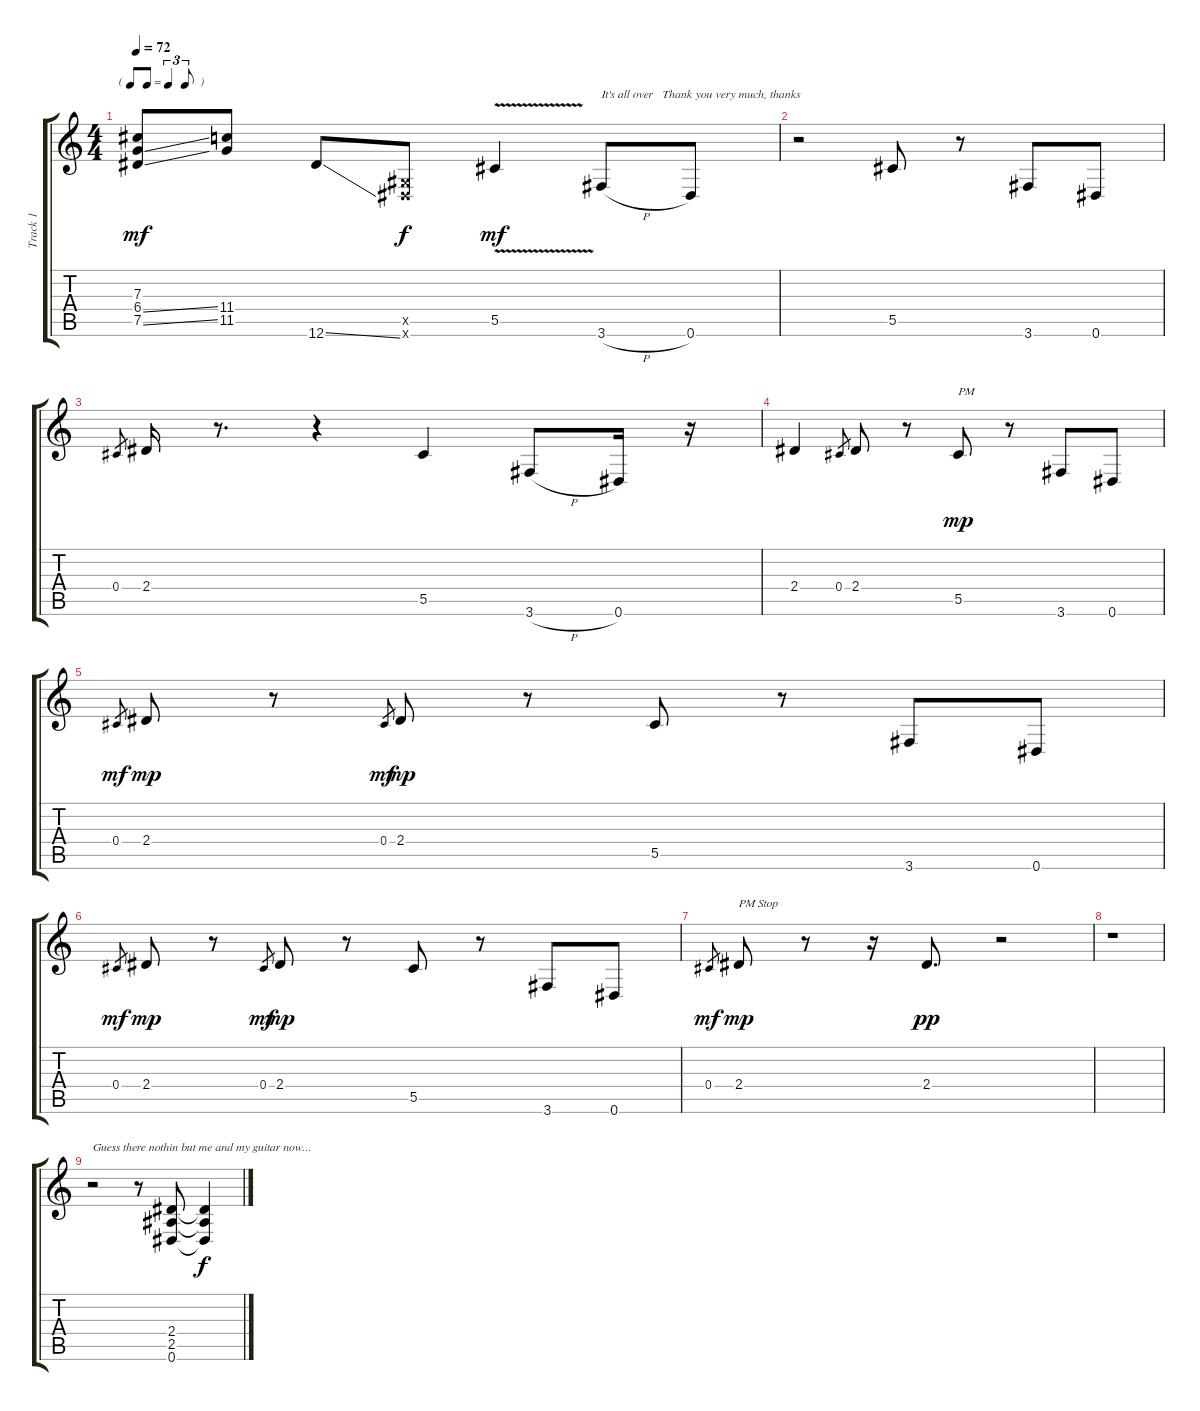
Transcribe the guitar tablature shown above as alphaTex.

\track ("Track 1" "Track 1") {instrument distortionguitar}
\staff {score tabs}
\tuning (Eb4 Bb3 Gb3 Db3 Ab2 Eb2) {hide}
\ts (4 4)
\tf triplet8th
\tempo 72
\clef g2
\ks c
(7.3 6.4{ss} 7.5{ss}).8{dy mf} (11.4 11.5).8 12.6{ss}.8 (0.5{x} 0.6{x}).8{dy f} 5.5{v}.4{dy mf} 3.6{h}.8{txt "It's all over   Thank you very much, thanks"} 0.6.8 |
r.2 5.5.8 r.8 3.6.8 0.6.8 |
0.4.8{gr} 2.4.16 r.8{d} r.4 5.5.4 3.6{h}.8 0.6.16 r.16 |
2.4.4 0.4.8{gr} 2.4.8 r.8 5.5.8{txt "PM" dy mp} r.8 3.6.8 0.6.8 |
0.4.8{gr dy mf} 2.4.8{dy mp} r.8 0.4.8{gr dy mf} 2.4.8{dy mp} r.8 5.5.8 r.8 3.6.8 0.6.8 |
0.4.8{gr dy mf} 2.4.8{dy mp} r.8 0.4.8{gr dy mf} 2.4.8{dy mp} r.8 5.5.8 r.8 3.6.8 0.6.8 |
0.4.8{gr dy mf} 2.4.8{txt "PM Stop" dy mp} r.8 r.16 2.4.8{d dy pp} r.2 |
r.1 |
r.2{txt "Guess there nothin but me and my guitar now..."} r.8 (2.4 2.5 0.6).8 (2.4{t} 2.5{t} 0.6{t}).4{dy f}
